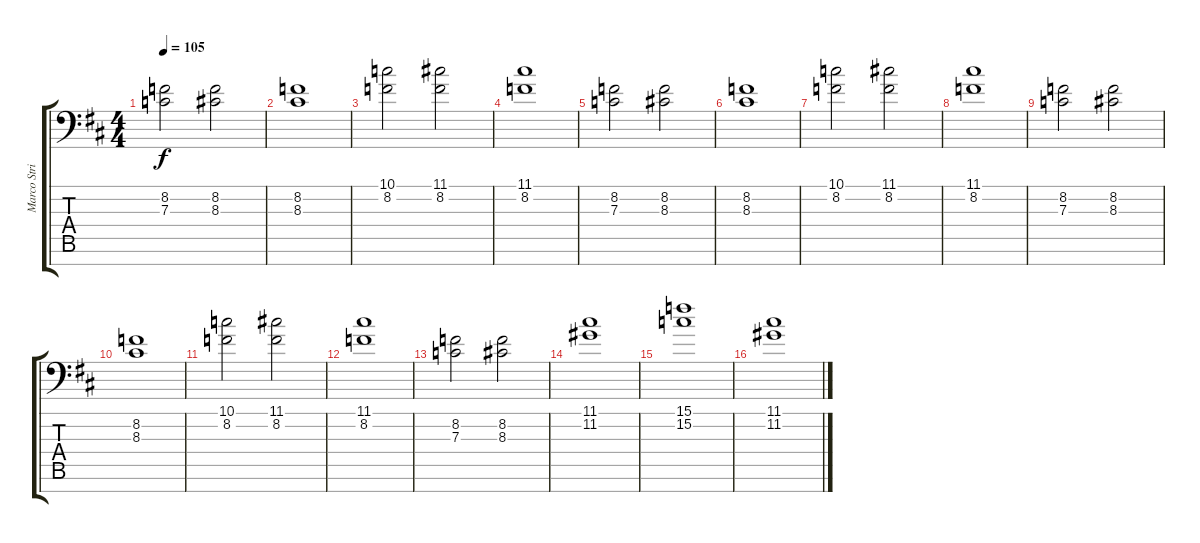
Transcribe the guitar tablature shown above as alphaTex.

\track ("Marco Strings" "Marco Stri") {instrument stringensemble1}
\staff {score tabs}
\tuning (D4 A3 F3 C3 G2 D2 A1) {hide}
\ts (4 4)
\tempo 105
\clef f4
\ks d
(8.2 7.3).2{dy f} (8.2 8.3).2 |
(8.2 8.3).1 |
(10.1 8.2).2 (11.1 8.2).2 |
(11.1 8.2).1 |
(8.2 7.3).2 (8.2 8.3).2 |
(8.2 8.3).1 |
(10.1 8.2).2 (11.1 8.2).2 |
(11.1 8.2).1 |
(8.2 7.3).2 (8.2 8.3).2 |
(8.2 8.3).1 |
(10.1 8.2).2 (11.1 8.2).2 |
(11.1 8.2).1 |
(8.2 7.3).2 (8.2 8.3).2 |
(11.1 11.2).1 |
(15.1 15.2).1 |
(11.1 11.2).1
